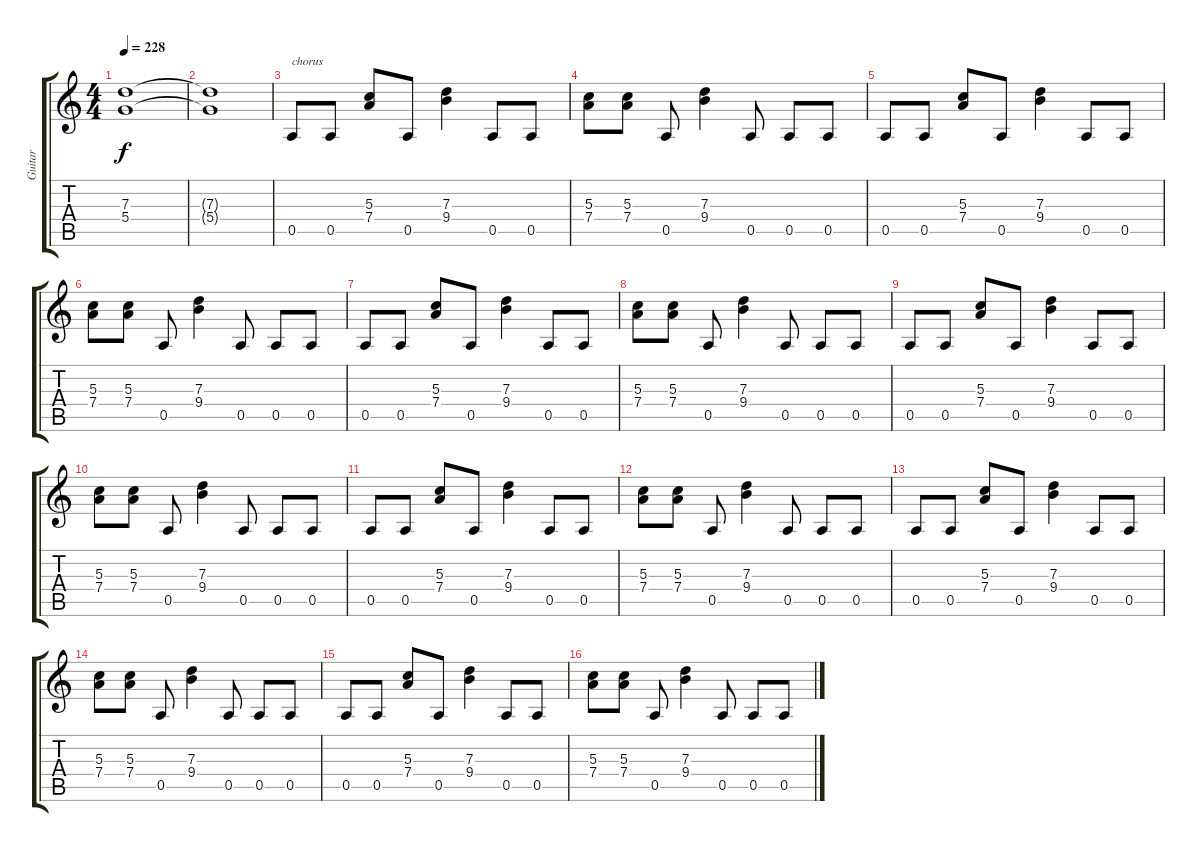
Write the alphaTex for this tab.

\track ("Guitar" "Guitar") {instrument distortionguitar}
\staff {score tabs}
\tuning (E4 B3 G3 D3 A2 E2) {hide}
\ts (4 4)
\tempo 228
\clef g2
\ks c
(7.3 5.4).1{dy f} |
(7.3{t} 5.4{t}).1 |
0.5.8{txt "chorus"} 0.5.8 (5.3 7.4).8 0.5.8 (7.3 9.4).4 0.5.8 0.5.8 |
(5.3 7.4).8 (5.3 7.4).8 0.5.8 (7.3 9.4).4 0.5.8 0.5.8 0.5.8 |
0.5.8 0.5.8 (5.3 7.4).8 0.5.8 (7.3 9.4).4 0.5.8 0.5.8 |
(5.3 7.4).8 (5.3 7.4).8 0.5.8 (7.3 9.4).4 0.5.8 0.5.8 0.5.8 |
0.5.8 0.5.8 (5.3 7.4).8 0.5.8 (7.3 9.4).4 0.5.8 0.5.8 |
(5.3 7.4).8 (5.3 7.4).8 0.5.8 (7.3 9.4).4 0.5.8 0.5.8 0.5.8 |
0.5.8 0.5.8 (5.3 7.4).8 0.5.8 (7.3 9.4).4 0.5.8 0.5.8 |
(5.3 7.4).8 (5.3 7.4).8 0.5.8 (7.3 9.4).4 0.5.8 0.5.8 0.5.8 |
0.5.8 0.5.8 (5.3 7.4).8 0.5.8 (7.3 9.4).4 0.5.8 0.5.8 |
(5.3 7.4).8 (5.3 7.4).8 0.5.8 (7.3 9.4).4 0.5.8 0.5.8 0.5.8 |
0.5.8 0.5.8 (5.3 7.4).8 0.5.8 (7.3 9.4).4 0.5.8 0.5.8 |
(5.3 7.4).8 (5.3 7.4).8 0.5.8 (7.3 9.4).4 0.5.8 0.5.8 0.5.8 |
0.5.8 0.5.8 (5.3 7.4).8 0.5.8 (7.3 9.4).4 0.5.8 0.5.8 |
(5.3 7.4).8 (5.3 7.4).8 0.5.8 (7.3 9.4).4 0.5.8 0.5.8 0.5.8
